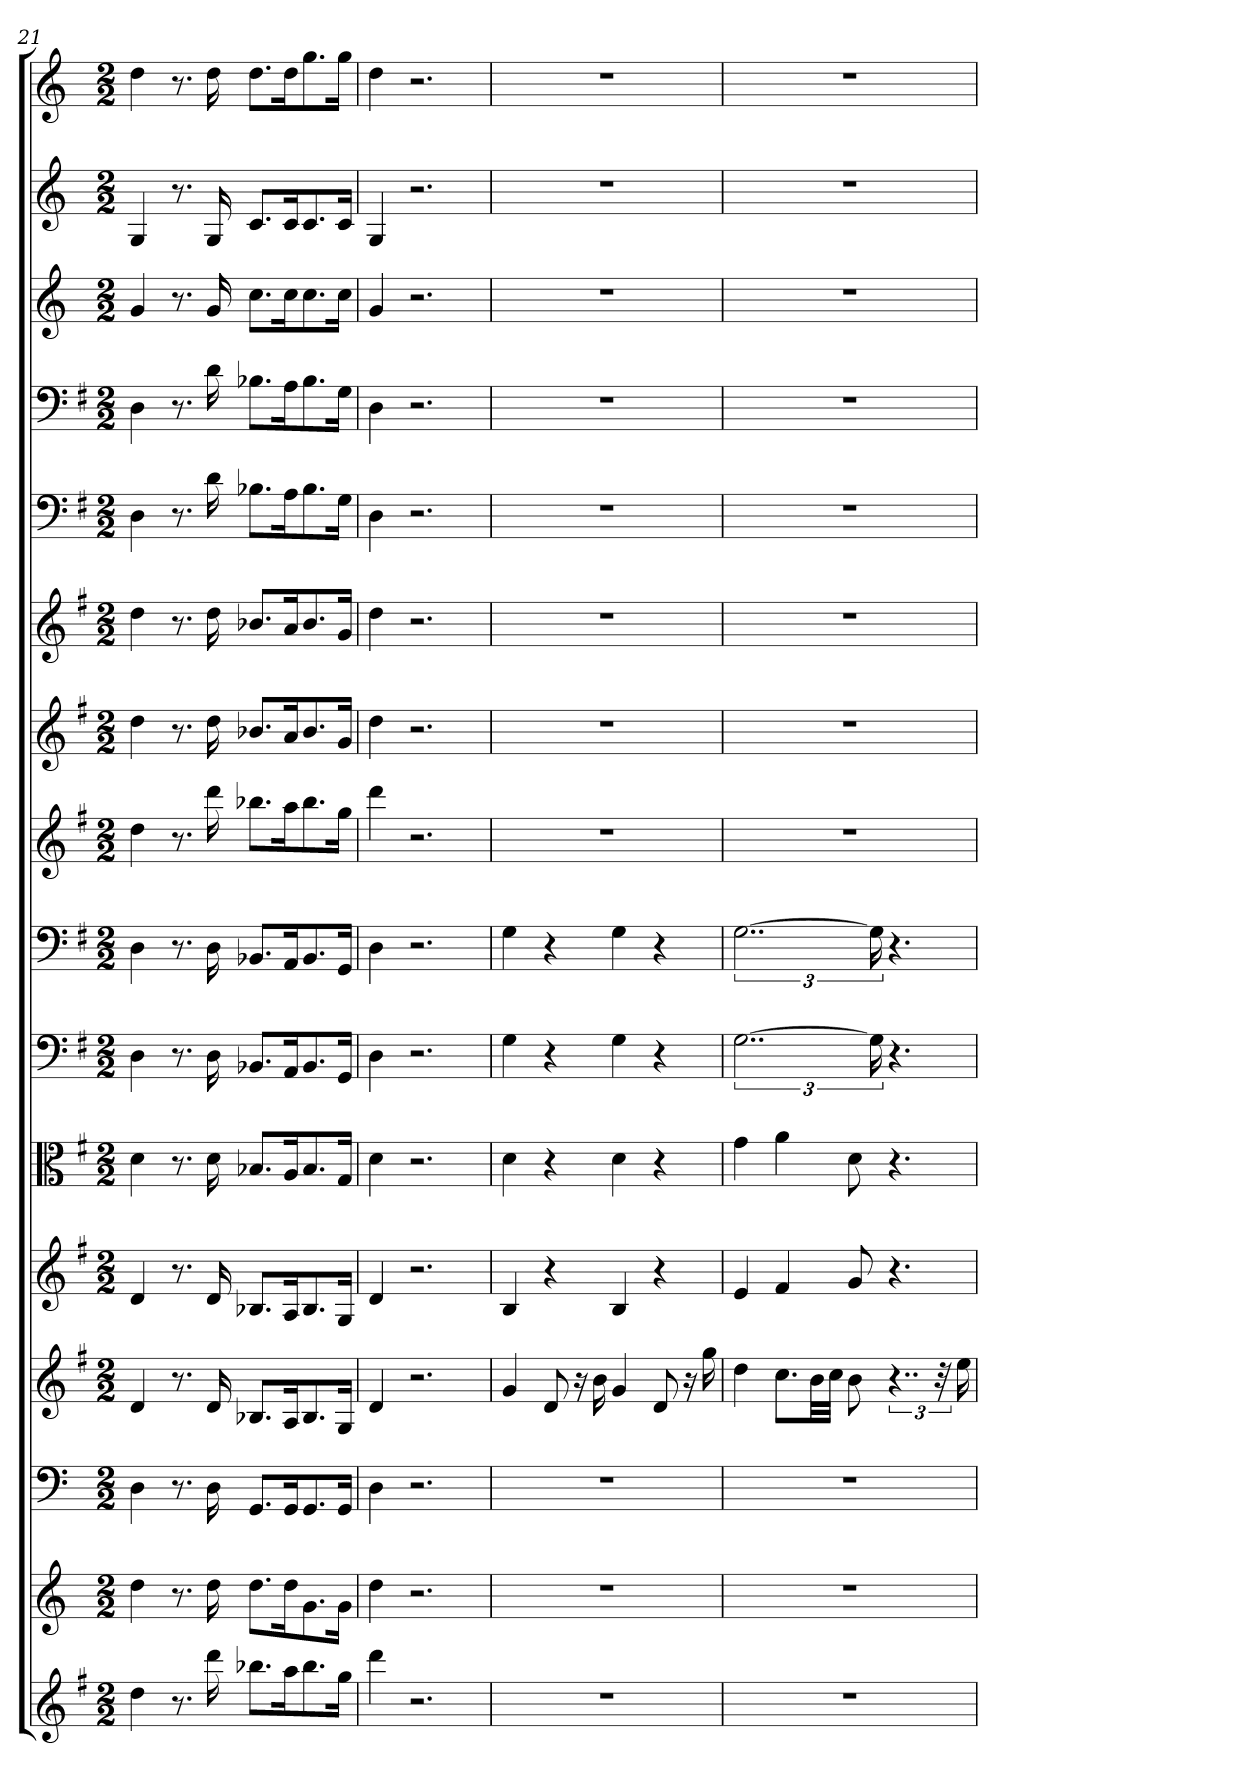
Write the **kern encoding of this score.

**kern	**kern	**kern	**kern	**kern	**kern	**kern	**kern	**kern	**kern	**kern	**kern	**kern	**kern	**kern	**kern
*part16	*part15	*part14	*part13	*part12	*part11	*part10	*part9	*part8	*part7	*part6	*part5	*part4	*part3	*part2	*part1
*staff16	*staff15	*staff14	*staff13	*staff12	*staff11	*staff10	*staff9	*staff8	*staff7	*staff6	*staff5	*staff4	*staff3	*staff2	*staff1
*	*	*clefF4	*	*	*clefC3	*clefF4	*clefF4	*	*	*	*clefF4	*clefF4	*	*	*
*k[f#]	*k[]	*k[]	*k[f#]	*k[f#]	*k[f#]	*k[f#]	*k[f#]	*k[f#]	*k[f#]	*k[f#]	*k[f#]	*k[f#]	*k[]	*k[]	*k[]
*M2/2	*M2/2	*M2/2	*M2/2	*M2/2	*M2/2	*M2/2	*M2/2	*M2/2	*M2/2	*M2/2	*M2/2	*M2/2	*M2/2	*M2/2	*M2/2
=21	=21	=21	=21	=21	=21	=21	=21	=21	=21	=21	=21	=21	=21	=21	=21
4dd	4dd	4D	4d	4d	4d	4D	4D	4dd	4dd	4dd	4D	4D	4g	4G	4dd
8.r	8.r	8.r	8.r	8.r	8.r	8.r	8.r	8.r	8.r	8.r	8.r	8.r	8.r	8.r	8.r
16ddd	16dd	16D	16d	16d	16d	16D	16D	16ddd	16dd	16dd	16d	16d	16g	16G	16dd
8.bb-XL	8.ddL	8.GG/L	8.B-XL	8.B-XL	8.B-X/L	8.BB-X/L	8.BB-X/L	8.bb-XL	8.b-XL	8.b-XL	8.B-X\L	8.B-X\L	8.ccL	8.cL	8.ddL
16aaK	16ddK	16GG/K	16AK	16AK	16A/K	16AA/K	16AA/K	16aaK	16aK	16aK	16A\K	16A\K	16ccK	16cK	16ddK
8.bb-	8.g	8.GG/	8.B-	8.B-	8.B-/	8.BB-/	8.BB-/	8.bb-	8.b-	8.b-	8.B-\	8.B-\	8.cc	8.c	8.gg
16ggJk	16gJk	16GG/Jk	16GJk	16GJk	16G/Jk	16GG/Jk	16GG/Jk	16ggJk	16gJk	16gJk	16G\Jk	16G\Jk	16ccJk	16cJk	16ggJk
=22	=22	=22	=22	=22	=22	=22	=22	=22	=22	=22	=22	=22	=22	=22	=22
4ddd	4dd	4D	4d	4d	4d	4D	4D	4ddd	4dd	4dd	4D	4D	4g	4G	4dd
2.r	2.r	2.r	2.r	2.r	2.r	2.r	2.r	2.r	2.r	2.r	2.r	2.r	2.r	2.r	2.r
=23	=23	=23	=23	=23	=23	=23	=23	=23	=23	=23	=23	=23	=23	=23	=23
1r	1r	1r	4g	4B	4d	4G	4G	1r	1r	1r	1r	1r	1r	1r	1r
.	.	.	8d	4r	4r	4r	4r	.	.	.	.	.	.	.	.
.	.	.	16r	.	.	.	.	.	.	.	.	.	.	.	.
.	.	.	16b	.	.	.	.	.	.	.	.	.	.	.	.
.	.	.	4g	4B	4d	4G	4G	.	.	.	.	.	.	.	.
.	.	.	8d	4r	4r	4r	4r	.	.	.	.	.	.	.	.
.	.	.	16r	.	.	.	.	.	.	.	.	.	.	.	.
.	.	.	16gg	.	.	.	.	.	.	.	.	.	.	.	.
=24	=24	=24	=24	=24	=24	=24	=24	=24	=24	=24	=24	=24	=24	=24	=24
1r	1r	1r	4dd	4e	4g	[3..G	[3..G	1r	1r	1r	1r	1r	1r	1r	1r
.	.	.	8.ccL	4f#	4a	.	.	.	.	.	.	.	.	.	.
.	.	.	32bLL	.	.	.	.	.	.	.	.	.	.	.	.
.	.	.	32ccJJJ	.	.	.	.	.	.	.	.	.	.	.	.
.	.	.	8b	8g	8d	.	.	.	.	.	.	.	.	.	.
.	.	.	.	.	.	24G]	24G]	.	.	.	.	.	.	.	.
.	.	.	6..r	4.r	4.r	4.r	4.r	.	.	.	.	.	.	.	.
.	.	.	48r	.	.	.	.	.	.	.	.	.	.	.	.
.	.	.	16ee	.	.	.	.	.	.	.	.	.	.	.	.
=	=	=	=	=	=	=	=	=	=	=	=	=	=	=	=
*-	*-	*-	*-	*-	*-	*-	*-	*-	*-	*-	*-	*-	*-	*-	*-
